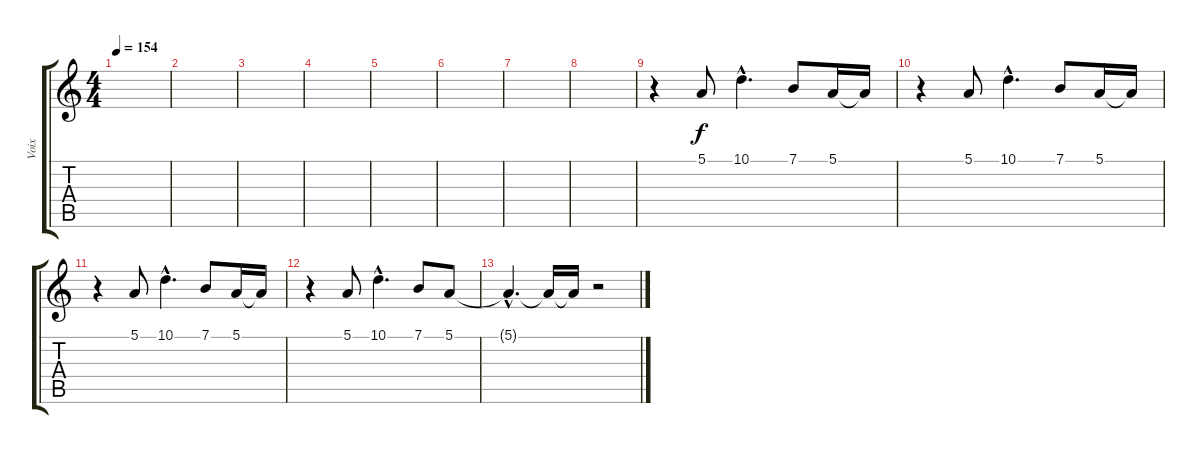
\track ("Voix" "Voix") {instrument clarinet}
\staff {score tabs}
\tuning (E4 B3 G3 D3 A2 E2) {hide}
\ts (4 4)
\tempo 154
\clef g2
\ks c
|
|
|
|
|
|
|
|
r.4 5.1.8 10.1{hac}.4{d} 7.1.8 5.1.16 5.1{t}.16 |
r.4 5.1.8 10.1{hac}.4{d} 7.1.8 5.1.16 5.1{t}.16 |
r.4 5.1.8 10.1{hac}.4{d} 7.1.8 5.1.16 5.1{t}.16 |
r.4 5.1.8 10.1{hac}.4{d} 7.1.8 5.1.8 |
5.1{hac t}.4{d} 5.1{t}.16 5.1{t}.16 r.2
